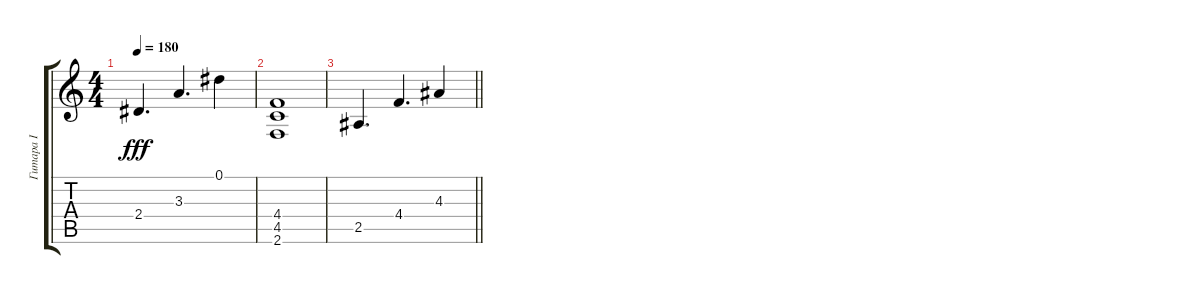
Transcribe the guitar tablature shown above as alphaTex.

\track ("Гитара I" "Гитара I") {instrument distortionguitar}
\staff {score tabs}
\tuning (Eb4 Bb3 Gb3 Db3 Ab2 Eb2) {hide}
\ts (4 4)
\tempo 180
\clef g2
\ks c
2.4.4{d dy fff} 3.3.4{d} 0.1.4 |
(4.4 4.5 2.6).1 |
\barLineRight lightlight
2.5.4{d} 4.4.4{d} 4.3.4
